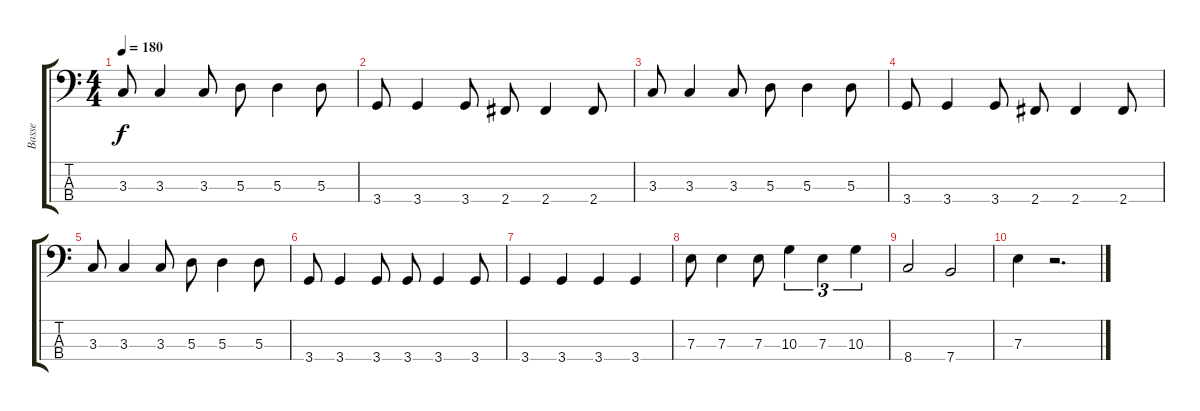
\track ("Basse" "Basse") {instrument electricbassfinger}
\staff {score tabs}
\tuning (G2 D2 A1 E1) {hide}
\ts (4 4)
\tempo 180
\clef f4
\ks c
3.3.8{dy f} 3.3.4 3.3.8 5.3.8 5.3.4 5.3.8 |
3.4.8 3.4.4 3.4.8 2.4.8 2.4.4 2.4.8 |
3.3.8 3.3.4 3.3.8 5.3.8 5.3.4 5.3.8 |
3.4.8 3.4.4 3.4.8 2.4.8 2.4.4 2.4.8 |
3.3.8 3.3.4 3.3.8 5.3.8 5.3.4 5.3.8 |
3.4.8 3.4.4 3.4.8 3.4.8 3.4.4 3.4.8 |
3.4.4 3.4.4 3.4.4 3.4.4 |
7.3.8 7.3.4 7.3.8 10.3.4{tu (3 2)} 7.3.4{tu (3 2)} 10.3.4{tu (3 2)} |
8.4.2 7.4.2 |
7.3.4 r.2{d}
